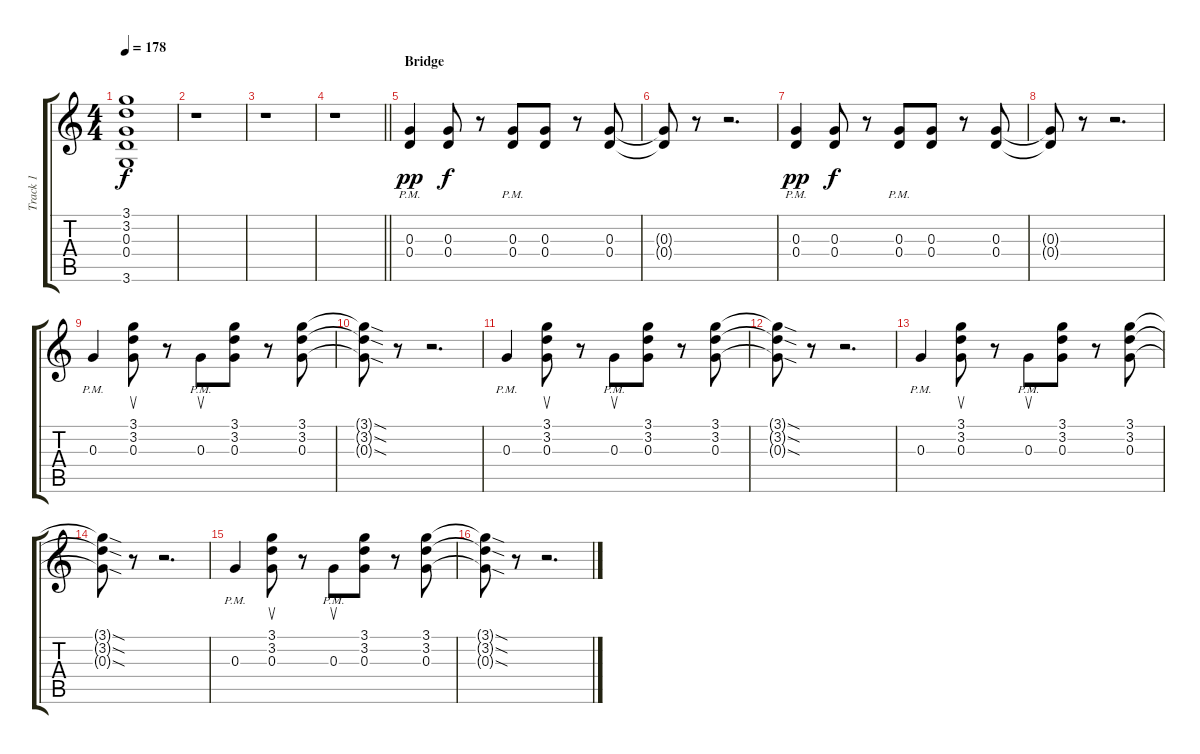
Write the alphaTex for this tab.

\track ("Track 1" "Track 1") {instrument overdrivenguitar}
\staff {score tabs}
\tuning (E4 B3 G3 D3 A2 E2) {hide}
\ts (4 4)
\tempo 178
\clef g2
\ks c
(3.1{t} 3.2{t} 0.3{t} 0.4{t} 3.6{t}).1{dy f} |
r.1 |
r.1 |
\barLineRight lightlight
r.1 |
\section ("" "Bridge")
(0.3 0.4{pm}).4{dy pp} (0.3 0.4).8{dy f} r.8 (0.3 0.4{pm}).8 (0.3 0.4).8 r.8 (0.3 0.4).8 |
(0.3{t} 0.4{t}).8 r.8 r.2{d} |
(0.3 0.4{pm}).4{dy pp} (0.3 0.4).8{dy f} r.8 (0.3 0.4{pm}).8 (0.3 0.4).8 r.8 (0.3 0.4).8 |
(0.3{t} 0.4{t}).8 r.8 r.2{d} |
0.3{pm}.4 (3.1 3.2 0.3).8{su} r.8 0.3{pm}.8{su} (3.1 3.2 0.3).8 r.8 (3.1 3.2 0.3).8 |
(3.1{sod t} 3.2{sod t} 0.3{sod t}).8 r.8 r.2{d} |
0.3{pm}.4 (3.1 3.2 0.3).8{su} r.8 0.3{pm}.8{su} (3.1 3.2 0.3).8 r.8 (3.1 3.2 0.3).8 |
(3.1{sod t} 3.2{sod t} 0.3{sod t}).8 r.8 r.2{d} |
0.3{pm}.4 (3.1 3.2 0.3).8{su} r.8 0.3{pm}.8{su} (3.1 3.2 0.3).8 r.8 (3.1 3.2 0.3).8 |
(3.1{sod t} 3.2{sod t} 0.3{sod t}).8 r.8 r.2{d} |
0.3{pm}.4 (3.1 3.2 0.3).8{su} r.8 0.3{pm}.8{su} (3.1 3.2 0.3).8 r.8 (3.1 3.2 0.3).8 |
(3.1{sod t} 3.2{sod t} 0.3{sod t}).8 r.8 r.2{d}
